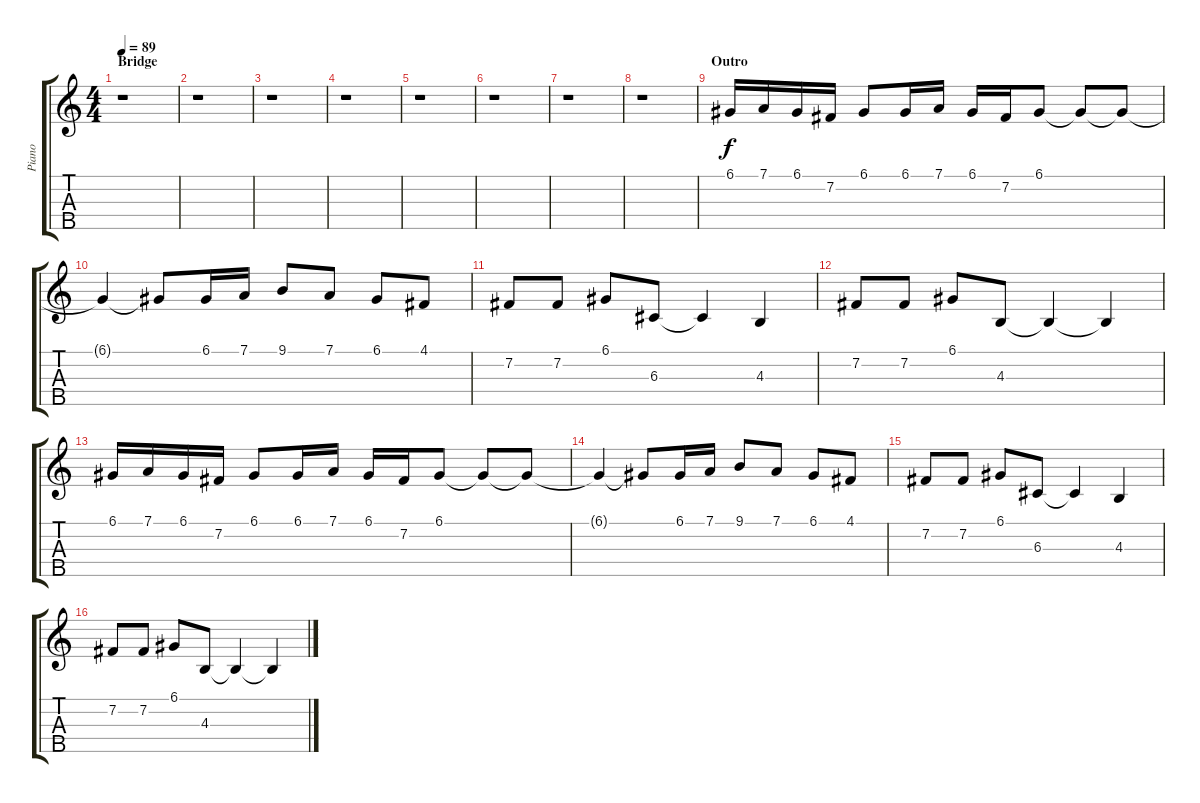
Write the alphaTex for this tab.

\track ("Piano" "Piano") {instrument tremolostrings}
\staff {score tabs}
\tuning (D4 B3 G3 C3 G4) {hide}
\ts (4 4)
\section ("" "Bridge")
\tempo 89
\clef g2
\ks c
r.1{dy f} |
r.1 |
r.1 |
r.1 |
r.1 |
r.1 |
r.1 |
r.1 |
\section ("" "Outro")
6.1.16 7.1.16 6.1.16 7.2.16 6.1.8 6.1.16 7.1.16 6.1.16 7.2.16 6.1.8 6.1{t}.8 6.1{t}.8 |
6.1{t}.4 6.1{t}.8 6.1.16 7.1.16 9.1.8 7.1.8 6.1.8 4.1.8 |
7.2.8 7.2.8 6.1.8 6.3.8 6.3{t}.4 4.3.4 |
7.2.8 7.2.8 6.1.8 4.3.8 4.3{t}.4 4.3{t}.4 |
6.1.16 7.1.16 6.1.16 7.2.16 6.1.8 6.1.16 7.1.16 6.1.16 7.2.16 6.1.8 6.1{t}.8 6.1{t}.8 |
6.1{t}.4 6.1{t}.8 6.1.16 7.1.16 9.1.8 7.1.8 6.1.8 4.1.8 |
7.2.8 7.2.8 6.1.8 6.3.8 6.3{t}.4 4.3.4 |
7.2.8 7.2.8 6.1.8 4.3.8 4.3{t}.4 4.3{t}.4
